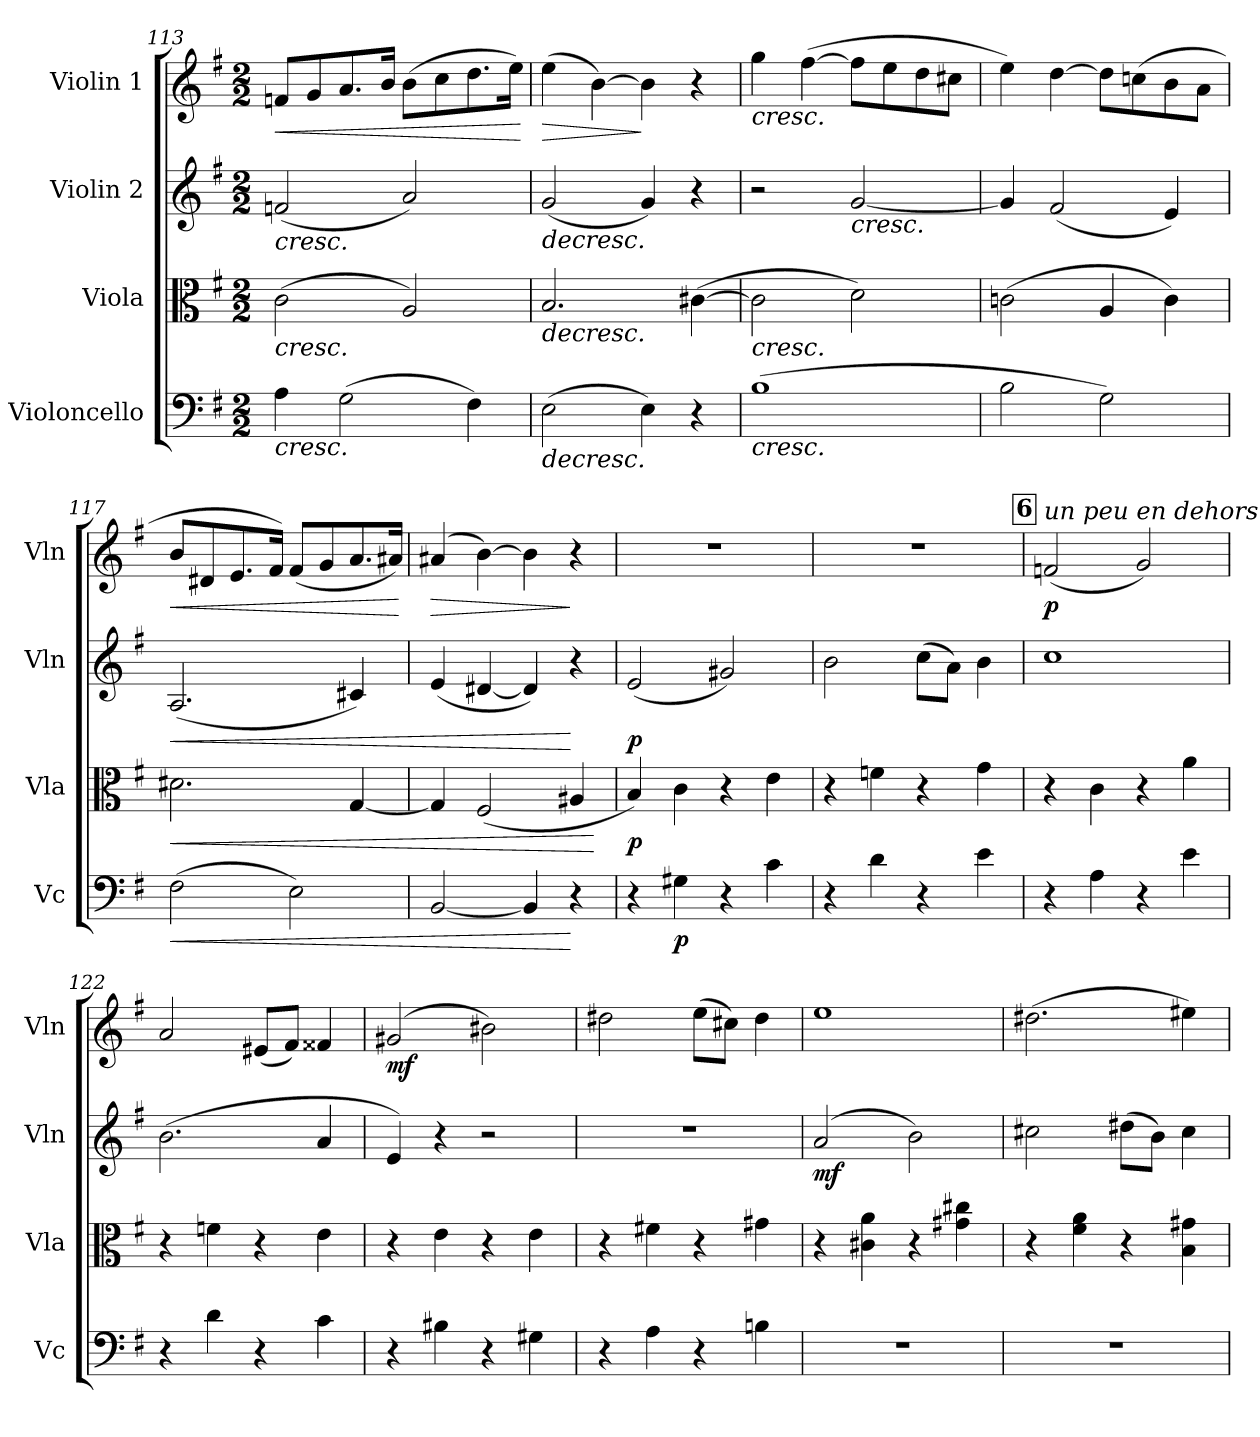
**kern	**dynam	**kern	**dynam	**kern	**dynam	**kern	**dynam
*part4	*part4	*part3	*part3	*part2	*part2	*part1	*part1
*staff4	*staff4	*staff3	*staff3	*staff2	*staff2	*staff1	*staff1
*I"Violoncello	*	*I"Viola	*	*I"Violin 2	*	*I"Violin 1	*
*I'Vc	*	*I'Vla	*	*I'Vln	*	*I'Vln	*
*clefF4	*	*clefC3	*	*clefG2	*	*clefG2	*
*k[f#]	*	*k[f#]	*	*k[f#]	*	*k[f#]	*
*M2/2	*	*M2/2	*	*M2/2	*	*M2/2	*
=113	=113	=113	=113	=113	=113	=113	=113
!	!LO:HP:b	!	!LO:HP:b	!	!LO:HP:b	!	!LO:HP:b
4A\	<	(2c\	<	(2fn/	<	8fn/L	<
.	.	.	.	.	.	8g/	.
(2G\	.	.	.	.	.	8.a/	.
.	.	.	.	.	.	16b/Jk	.
.	.	2A/)	.	2a/)	.	(8b\L	.
.	.	.	.	.	.	8cc\	.
4F#i\)	.	.	.	.	.	8.dd\	.
.	.	.	.	.	.	16ee\Jk)	.
.	.	.	.	.	.	.	[
=114	=114	=114	=114	=114	=114	=114	=114
!	!LO:HP:b	!	!LO:HP:b	!	!LO:HP:b	!	!LO:HP:b
(2E\	>	2.B/	>	(2g/	>	(4ee\	>
.	.	.	.	.	.	[4b\)	.
4E\)	[	.	.	4g/)	.	4b\]	]
4r	.	([4c#X\	[	4r	[	4r	.
=115	=115	=115	=115	=115	=115	=115	=115
!	!	!	!	!	!	!LO:TX:b:i:t=cresc.	!
!	!	!LO:TX:b:i:t=cresc.	!	!	!	!	!
!LO:TX:b:i:t=cresc.	!	!	!	!	!	!	!
(1B	.	2c#\]	.	2r	.	4gg\	.
.	.	.	.	.	.	([4ff#\	.
!	!	!	!	!LO:TX:b:i:t=cresc.	!	!	!
.	.	2d\)	.	[2g/	.	8ff#\L]	.
.	.	.	.	.	.	8ee\	.
.	.	.	.	.	.	8dd\	.
.	.	.	.	.	.	8cc#X\J	.
!!LO:LB:g=z
=116	=116	=116	=116	=116	=116	=116	=116
2B\	.	(2cn\	.	4g/]	.	4ee\)	.
.	.	.	.	(2f#/	.	[4dd\	.
2G\)	.	4A/	.	.	.	8dd\L]	.
.	.	.	.	.	.	(8ccn\	.
.	.	4c\)	.	4e/)	.	8b\	.
.	.	.	.	.	.	8a\J	.
=117	=117	=117	=117	=117	=117	=117	=117
!	!LO:HP:b	!	!LO:HP:b	!	!LO:HP:b	!	!LO:HP:b
(2F#\	<	2.d#X\	<	(2.A/	<	8b/L	<
.	.	.	.	.	.	8d#X/	.
.	.	.	.	.	.	8.e/	.
.	.	.	.	.	.	16f#/Jk)	.
2E\)	.	.	.	.	.	(8f#/L	.
.	.	.	.	.	.	8g/	.
.	.	[4G/	.	4c#X/)	.	8.a/	.
.	.	.	.	.	.	16a#X/Jk)	.
.	]	.	]	.	]	.	[
=118	=118	=118	=118	=118	=118	=118	=118
!	!	!	!	!	!	!	!LO:HP:b
[2BB/	.	4G/]	.	(4e/	.	(4a#X/	>
.	.	(2F#/	.	[4d#X/	.	[4b\)	.
4BB/]	.	.	.	4d#/])	.	4b\]	.
4r	[	4A#X/	.	4r	[	4r	]
.	.	.	[	.	.	.	.
=119	=119	=119	=119	=119	=119	=119	=119
!	!	!	!LO:DY:b	!	!LO:DY:b	!	!
4r	.	4B/)	p	(2e/	p	1r	.
!	!LO:DY:b	!	!	!	!	!	!
4G#X\	p	4c\	.	.	.	.	.
4r	.	4r	.	2g#X/)	.	.	.
4c\	.	4e\	.	.	.	.	.
!!LO:LB:g=z
=120	=120	=120	=120	=120	=120	=120	=120
4r	.	4r	.	2b\	.	1r	.
4d\	.	4fn\	.	.	.	.	.
4r	.	4r	.	(8cc\L	.	.	.
.	.	.	.	8a\J)	.	.	.
4e\	.	4g\	.	4b\	.	.	.
!!LO:REH:place=s1:a:B:cj:fs=14:t=6
=121	=121	=121	=121	=121	=121	=121	=121
!	!	!	!	!	!	!LO:TX:a:i:t=un peu en dehors	!
!	!	!	!	!	!	!	!LO:DY:b
4r	.	4r	.	1cc	.	(2fn/	p
4A\	.	4c\	.	.	.	.	.
4r	.	4r	.	.	.	2g/)	.
4e\	.	4a\	.	.	.	.	.
=122	=122	=122	=122	=122	=122	=122	=122
4r	.	4r	.	(<2.b\	.	2a/	.
4d\	.	4fn\	.	.	.	.	.
4r	.	4r	.	.	.	(8e#X/L	.
.	.	.	.	.	.	8f#/J)	.
4c\	.	4e\	.	4a/	.	4f##X/	.
=123	=123	=123	=123	=123	=123	=123	=123
!	!	!	!	!	!	!	!LO:DY:b
4r	.	4r	.	4e/)	.	(2g#X/	mf
4B#X\	.	4e\	.	4r	.	.	.
4r	.	4r	.	2r	.	2b#X\)	.
4G#X\	.	4e\	.	.	.	.	.
=124	=124	=124	=124	=124	=124	=124	=124
4r	.	4r	.	1r	.	2dd#X\	.
4A\	.	4f#X\	.	.	.	.	.
4r	.	4r	.	.	.	(8ee\L	.
.	.	.	.	.	.	8cc#X\J)	.
4Bn\	.	4g#X\	.	.	.	4dd#\	.
!!LO:PB:g=z
=125	=125	=125	=125	=125	=125	=125	=125
!	!	!	!	!	!LO:DY:b	!	!
1r	.	4r	.	(2a/	mf	1ee	.
.	.	4c#X\ 4a\	.	.	.	.	.
.	.	4r	.	2b\)	.	.	.
.	.	4g#X\ 4cc#X\	.	.	.	.	.
=126	=126	=126	=126	=126	=126	=126	=126
1r	.	4r	.	2cc#X\	.	(2.dd#X\	.
.	.	4f#\ 4a\	.	.	.	.	.
.	.	4r	.	(8dd#X\L	.	.	.
.	.	.	.	8b\J)	.	.	.
.	.	4B\ 4g#X\	.	4cc#\	.	4ee#X\)	.
=	=	=	=	=	=	=	=
*-	*-	*-	*-	*-	*-	*-	*-
